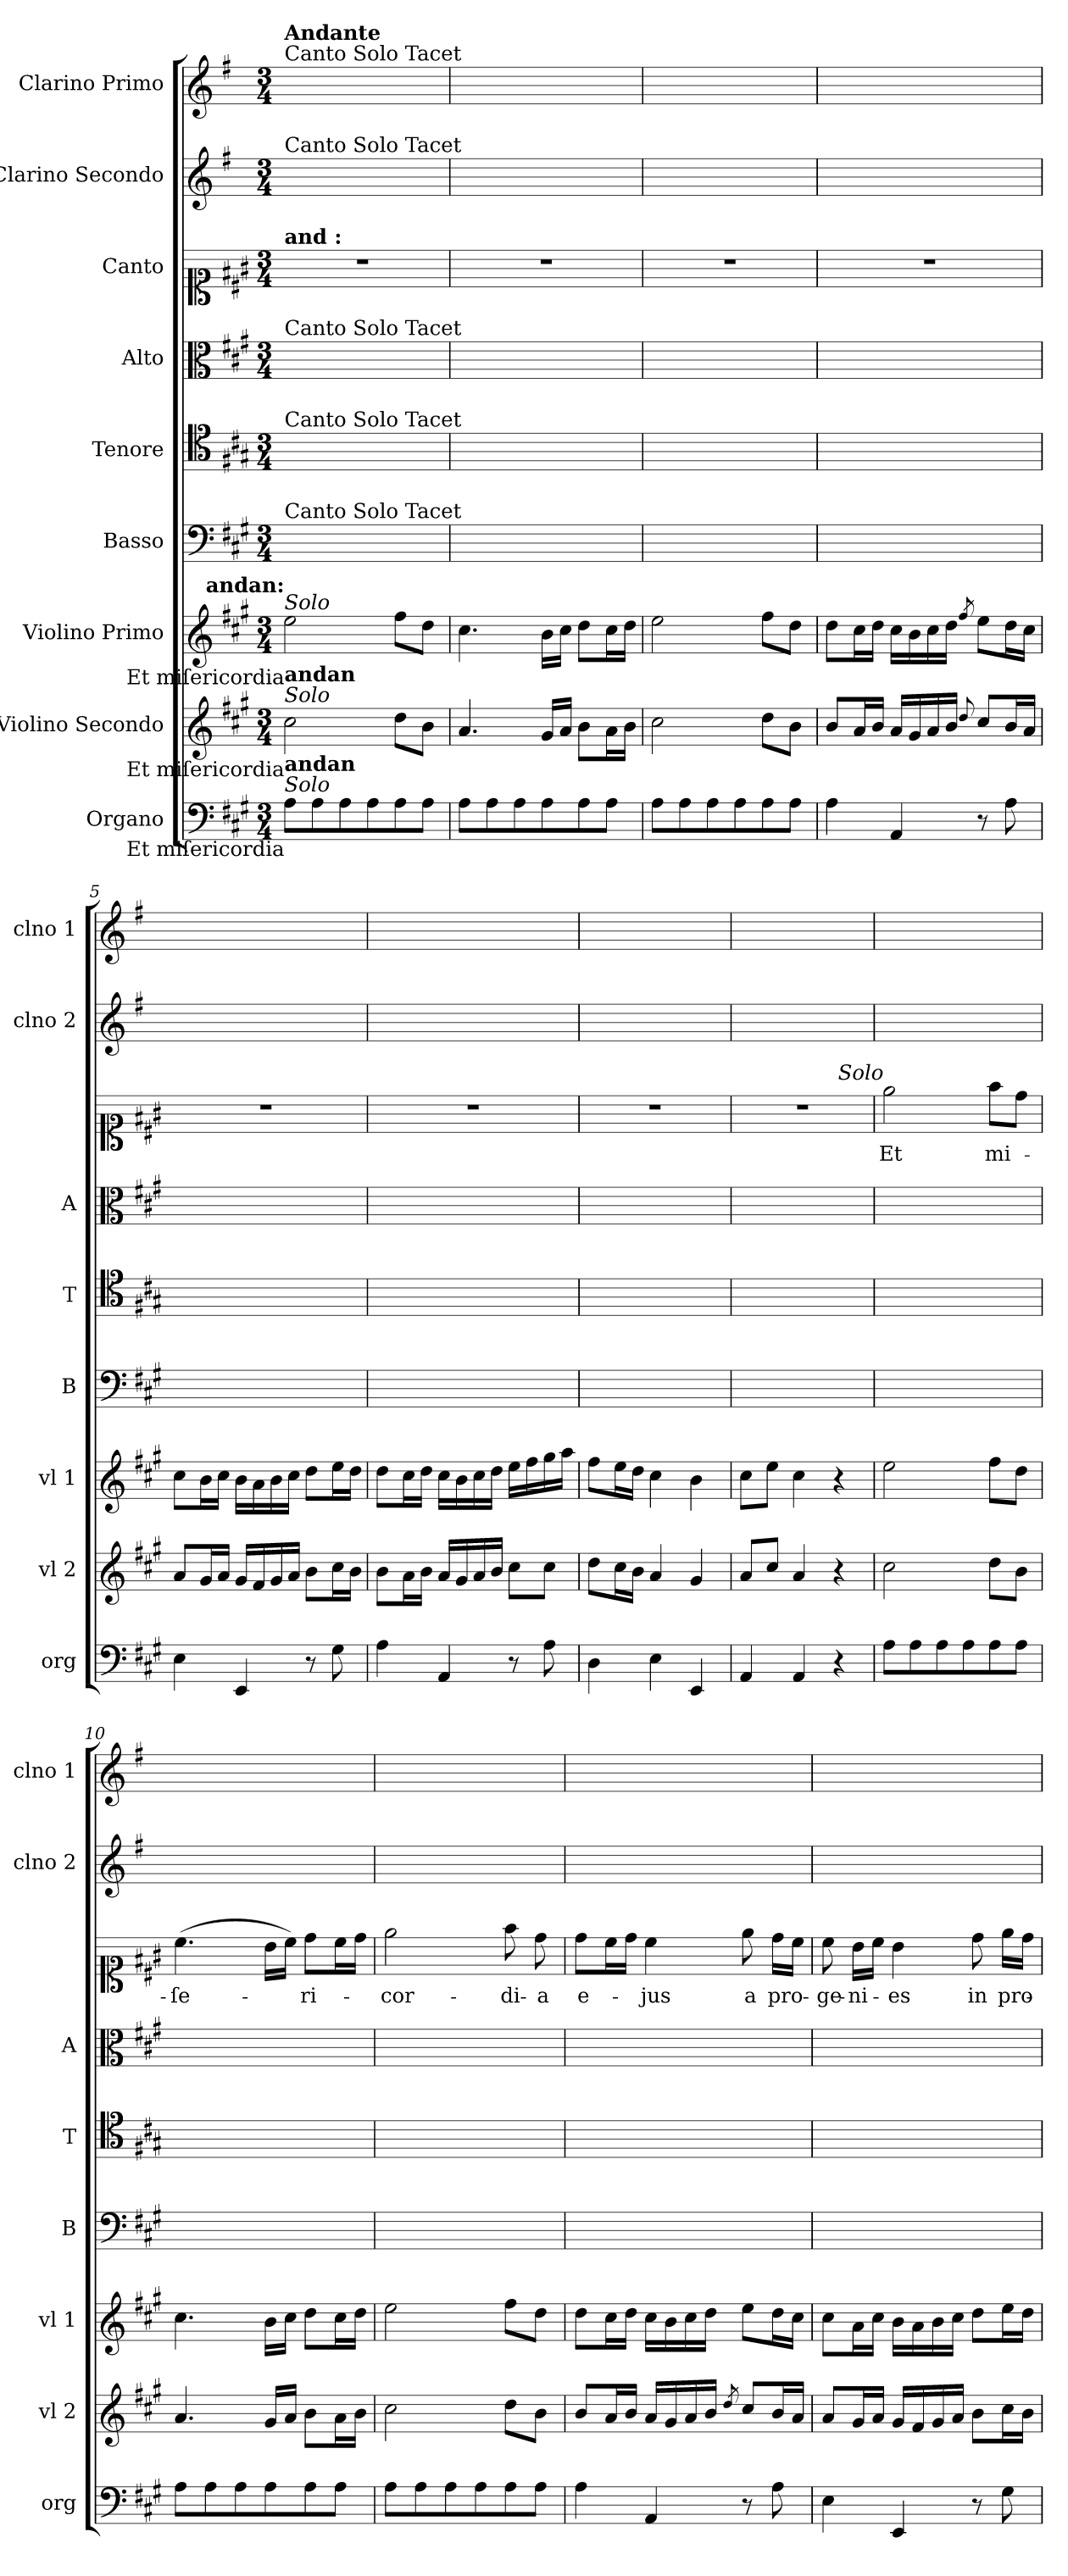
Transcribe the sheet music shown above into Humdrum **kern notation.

**kern	**dynam	**kern	**dynam	**kern	**dynam	**kern	**kern	**kern	**kern	**text	**kern	**kern
*part9	*part9	*part8	*part8	*part7	*part7	*part6	*part5	*part4	*part3	*part3	*part2	*part1
*staff9	*staff9	*staff8	*staff8	*staff7	*staff7	*staff6	*staff5	*staff4	*staff3	*staff3	*staff2	*staff1
*I"Organo	*	*I"Violino Secondo	*	*I"Violino Primo	*	*I"Basso	*I"Tenore	*I"Alto	*I"Canto	*	*I"Clarino Secondo	*I"Clarino Primo
*I'org	*	*I'vl 2	*	*I'vl 1	*	*I'B	*I'T	*I'A	*	*	*I'clno 2	*I'clno 1
*clefF4	*	*clefG2	*	*clefG2	*	*clefF4	*clefC4	*clefC3	*clefC1	*	*clefG2	*clefG2
*	*	*	*	*	*	*	*	*	*	*	*ITrd-1c-2	*ITrd-1c-2
*k[f#c#g#]	*	*k[f#c#g#]	*	*k[f#c#g#]	*	*k[f#c#g#]	*k[f#c#g#]	*k[f#c#g#]	*k[f#c#g#]	*	*k[f#c#g#]	*k[f#c#g#]
*A:	*	*A:	*	*A:	*	*A:	*A:	*A:	*A:	*	*A:	*A:
*M3/4	*	*M3/4	*	*M3/4	*	*M3/4	*M3/4	*M3/4	*M3/4	*	*M3/4	*M3/4
=1	=1	=1	=1	=1	=1	=1	=1	=1	=1	=1	=1	=1
!	!	!	!	!	!	!	!	!	!	!	!	!LO:TX:a:t=Canto Solo Tacet
!	!	!	!	!	!	!	!	!	!	!	!	!LO:TX:a:B:t=Andante
!	!	!	!	!	!	!	!	!	!	!	!LO:TX:a:t=Canto Solo Tacet	!
!	!	!	!	!	!	!	!	!	!LO:TX:a:B:t=and &colon;	!	!	!
!	!	!	!	!	!	!	!	!LO:TX:a:t=Canto Solo Tacet	!	!	!	!
!	!	!	!	!	!	!	!LO:TX:a:t=Canto Solo Tacet	!	!	!	!	!
!	!	!	!	!	!	!LO:TX:a:t=Canto Solo Tacet	!	!	!	!	!	!
!	!	!	!	!LO:TX:b:rj:t=Et miſericordia	!	!	!	!	!	!	!	!
!	!	!	!	!LO:TX:a:i:t=Solo	!	!	!	!	!	!	!	!
!	!	!	!	!LO:TX:a:B:rj:t=andan&colon;	!	!	!	!	!	!	!	!
!	!	!LO:TX:b:rj:t=Et miſericordia	!	!	!	!	!	!	!	!	!	!
!	!	!LO:TX:a:i:t=Solo	!	!	!	!	!	!	!	!	!	!
!	!	!LO:TX:a:B:t=andan	!	!	!	!	!	!	!	!	!	!
!LO:TX:b:rj:t=Et miſericordia	!	!	!	!	!	!	!	!	!	!	!	!
!LO:TX:a:i:t=Solo	!	!	!	!	!	!	!	!	!	!	!	!
!LO:TX:a:B:t=andan	!	!	!	!	!	!	!	!	!	!	!	!
8A\L	.	2cc#\	.	2ee\	.	2.ryy	2.ryy	2.ryy	2.r	.	2.ryy	2.ryy
8A\	.	.	.	.	.	.	.	.	.	.	.	.
8A\	.	.	.	.	.	.	.	.	.	.	.	.
8A\	.	.	.	.	.	.	.	.	.	.	.	.
8A\	.	8dd\L	.	8ff#\L	.	.	.	.	.	.	.	.
8A\J	.	8b\J	.	8dd\J	.	.	.	.	.	.	.	.
=2	=2	=2	=2	=2	=2	=2	=2	=2	=2	=2	=2	=2
8A\L	.	4.a/	.	4.cc#\	.	2.ryy	2.ryy	2.ryy	2.r	.	2.ryy	2.ryy
8A\	.	.	.	.	.	.	.	.	.	.	.	.
8A\	.	.	.	.	.	.	.	.	.	.	.	.
8A\	.	16g#/LL	.	16b\LL	.	.	.	.	.	.	.	.
.	.	16a/JJ	.	16cc#\JJ	.	.	.	.	.	.	.	.
8A\	.	8b\L	.	8dd\L	.	.	.	.	.	.	.	.
8A\J	.	16a\L	.	16cc#\L	.	.	.	.	.	.	.	.
.	.	16b\JJ	.	16dd\JJ	.	.	.	.	.	.	.	.
=3	=3	=3	=3	=3	=3	=3	=3	=3	=3	=3	=3	=3
8A\L	.	2cc#\	.	2ee\	.	2.ryy	2.ryy	2.ryy	2.r	.	2.ryy	2.ryy
8A\	.	.	.	.	.	.	.	.	.	.	.	.
8A\	.	.	.	.	.	.	.	.	.	.	.	.
8A\	.	.	.	.	.	.	.	.	.	.	.	.
8A\	.	8dd\L	.	8ff#\L	.	.	.	.	.	.	.	.
8A\J	.	8b\J	.	8dd\J	.	.	.	.	.	.	.	.
=4	=4	=4	=4	=4	=4	=4	=4	=4	=4	=4	=4	=4
4A\	.	8b/L	.	8dd\L	.	2.ryy	2.ryy	2.ryy	2.r	.	2.ryy	2.ryy
.	.	16a/L	.	16cc#\L	.	.	.	.	.	.	.	.
.	.	16b/JJ	.	16dd\JJ	.	.	.	.	.	.	.	.
4AA/	.	16a/LL	.	16cc#\LL	.	.	.	.	.	.	.	.
.	.	16g#/	.	16b\	.	.	.	.	.	.	.	.
.	.	16a/	.	16cc#\	.	.	.	.	.	.	.	.
.	.	16b/JJ	.	16dd\JJ	.	.	.	.	.	.	.	.
.	.	8qqdd	.	8qff#/	.	.	.	.	.	.	.	.
8r	.	8cc#/L	.	8ee\L	.	.	.	.	.	.	.	.
8A\	.	16b/L	.	16dd\L	.	.	.	.	.	.	.	.
.	.	16a/JJ	.	16cc#\JJ	.	.	.	.	.	.	.	.
=5	=5	=5	=5	=5	=5	=5	=5	=5	=5	=5	=5	=5
4E\	.	8a/L	.	8cc#\L	.	2.ryy	2.ryy	2.ryy	2.r	.	2.ryy	2.ryy
.	.	16g#/L	.	16b\L	.	.	.	.	.	.	.	.
.	.	16a/JJ	.	16cc#\JJ	.	.	.	.	.	.	.	.
4EE/	.	16g#/LL	.	16b\LL	.	.	.	.	.	.	.	.
.	.	16f#/	.	16a\	.	.	.	.	.	.	.	.
.	.	16g#/	.	16b\	.	.	.	.	.	.	.	.
.	.	16a/JJ	.	16cc#\JJ	.	.	.	.	.	.	.	.
8r	.	8b\L	.	8dd\L	.	.	.	.	.	.	.	.
8G#\	.	16cc#\L	.	16ee\L	.	.	.	.	.	.	.	.
.	.	16b\JJ	.	16dd\JJ	.	.	.	.	.	.	.	.
=6	=6	=6	=6	=6	=6	=6	=6	=6	=6	=6	=6	=6
4A\	.	8b\L	.	8dd\L	.	2.ryy	2.ryy	2.ryy	2.r	.	2.ryy	2.ryy
.	.	16a\L	.	16cc#\L	.	.	.	.	.	.	.	.
.	.	16b\JJ	.	16dd\JJ	.	.	.	.	.	.	.	.
4AA/	.	16a/LL	.	16cc#\LL	.	.	.	.	.	.	.	.
.	.	16g#/	.	16b\	.	.	.	.	.	.	.	.
.	.	16a/	.	16cc#\	.	.	.	.	.	.	.	.
.	.	16b/JJ	.	16dd\JJ	.	.	.	.	.	.	.	.
8r	.	8cc#\L	.	16ee\LL	.	.	.	.	.	.	.	.
.	.	.	.	16ff#\	.	.	.	.	.	.	.	.
8A\	.	8cc#\J	.	16gg#\	.	.	.	.	.	.	.	.
.	.	.	.	16aa\JJ	.	.	.	.	.	.	.	.
=7	=7	=7	=7	=7	=7	=7	=7	=7	=7	=7	=7	=7
4D\	.	8dd\L	.	8ff#\L	.	2.ryy	2.ryy	2.ryy	2.r	.	2.ryy	2.ryy
.	.	16cc#\L	.	16ee\L	.	.	.	.	.	.	.	.
.	.	16b\JJ	.	16dd\JJ	.	.	.	.	.	.	.	.
4E\	.	4a/	.	4cc#\	.	.	.	.	.	.	.	.
4EE/	.	4g#/	.	4b\	.	.	.	.	.	.	.	.
=8	=8	=8	=8	=8	=8	=8	=8	=8	=8	=8	=8	=8
4AA/	.	8a/L	.	8cc#\L	.	2.ryy	2.ryy	2.ryy	2.r	.	2.ryy	2.ryy
.	.	8cc#/J	.	8ee\J	.	.	.	.	.	.	.	.
4AA/	.	4a/	.	4cc#\	.	.	.	.	.	.	.	.
4r	.	4r	.	4r	.	.	.	.	.	.	.	.
=9	=9	=9	=9	=9	=9	=9	=9	=9	=9	=9	=9	=9
!	!	!	!	!	!	!	!	!	!LO:TX:a:i:rj:t=Solo	!	!	!
!	!LO:DY:a:rj	!	!LO:DY:a:rj	!	!LO:DY:a:rj	!	!	!	!	!	!	!
8A\L	p&colon;	2cc#\	p&colon;	2ee\	p&colon;	2.ryy	2.ryy	2.ryy	2ee\	Et	2.ryy	2.ryy
8A\	.	.	.	.	.	.	.	.	.	.	.	.
8A\	.	.	.	.	.	.	.	.	.	.	.	.
8A\	.	.	.	.	.	.	.	.	.	.	.	.
8A\	.	8dd\L	.	8ff#\L	.	.	.	.	8ff#\L	mi-	.	.
8A\J	.	8b\J	.	8dd\J	.	.	.	.	8dd\J	.	.	.
=10	=10	=10	=10	=10	=10	=10	=10	=10	=10	=10	=10	=10
8A\L	.	4.a/	.	4.cc#\	.	2.ryy	2.ryy	2.ryy	(4.cc#\	-ſe-	2.ryy	2.ryy
8A\	.	.	.	.	.	.	.	.	.	.	.	.
8A\	.	.	.	.	.	.	.	.	.	.	.	.
8A\	.	16g#/LL	.	16b\LL	.	.	.	.	16b\LL	.	.	.
.	.	16a/JJ	.	16cc#\JJ	.	.	.	.	16cc#\JJ)	.	.	.
8A\	.	8b\L	.	8dd\L	.	.	.	.	8dd\L	-ri-	.	.
8A\J	.	16a\L	.	16cc#\L	.	.	.	.	16cc#\L	.	.	.
.	.	16b\JJ	.	16dd\JJ	.	.	.	.	16dd\JJ	.	.	.
=11	=11	=11	=11	=11	=11	=11	=11	=11	=11	=11	=11	=11
8A\L	.	2cc#\	.	2ee\	.	2.ryy	2.ryy	2.ryy	2ee\	-cor-	2.ryy	2.ryy
8A\	.	.	.	.	.	.	.	.	.	.	.	.
8A\	.	.	.	.	.	.	.	.	.	.	.	.
8A\	.	.	.	.	.	.	.	.	.	.	.	.
8A\	.	8dd\L	.	8ff#\L	.	.	.	.	8ff#\	-di-	.	.
8A\J	.	8b\J	.	8dd\J	.	.	.	.	8dd\	-a	.	.
=12	=12	=12	=12	=12	=12	=12	=12	=12	=12	=12	=12	=12
4A\	.	8b/L	.	8dd\L	.	2.ryy	2.ryy	2.ryy	8dd\L	e-	2.ryy	2.ryy
.	.	16a/L	.	16cc#\L	.	.	.	.	16cc#\L	.	.	.
.	.	16b/JJ	.	16dd\JJ	.	.	.	.	16dd\JJ	.	.	.
4AA/	.	16a/LL	.	16cc#\LL	.	.	.	.	4cc#\	-jus	.	.
.	.	16g#/	.	16b\	.	.	.	.	.	.	.	.
.	.	16a/	.	16cc#\	.	.	.	.	.	.	.	.
.	.	16b/JJ	.	16dd\JJ	.	.	.	.	.	.	.	.
.	.	8qdd/	.	.	.	.	.	.	.	.	.	.
8r	.	8cc#/L	.	8ee\L	.	.	.	.	8ee\	a	.	.
8A\	.	16b/L	.	16dd\L	.	.	.	.	16dd\LL	pro-	.	.
.	.	16a/JJ	.	16cc#\JJ	.	.	.	.	16cc#\JJ	.	.	.
=13	=13	=13	=13	=13	=13	=13	=13	=13	=13	=13	=13	=13
4E\	.	8a/L	.	8cc#\L	.	2.ryy	2.ryy	2.ryy	8cc#\	-ge-	2.ryy	2.ryy
.	.	16g#/L	.	16a\L	.	.	.	.	16b\LL	-ni-	.	.
.	.	16a/JJ	.	16cc#\JJ	.	.	.	.	16cc#\JJ	.	.	.
4EE/	.	16g#/LL	.	16b\LL	.	.	.	.	4b\	-es	.	.
.	.	16f#/	.	16a\	.	.	.	.	.	.	.	.
.	.	16g#/	.	16b\	.	.	.	.	.	.	.	.
.	.	16a/JJ	.	16cc#\JJ	.	.	.	.	.	.	.	.
8r	.	8b\L	.	8dd\L	.	.	.	.	8dd\	in	.	.
8G#\	.	16cc#\L	.	16ee\L	.	.	.	.	16ee\LL	pro-	.	.
.	.	16b\JJ	.	16dd\JJ	.	.	.	.	16dd\JJ	.	.	.
=	=	=	=	=	=	=	=	=	=	=	=	=
*-	*-	*-	*-	*-	*-	*-	*-	*-	*-	*-	*-	*-
